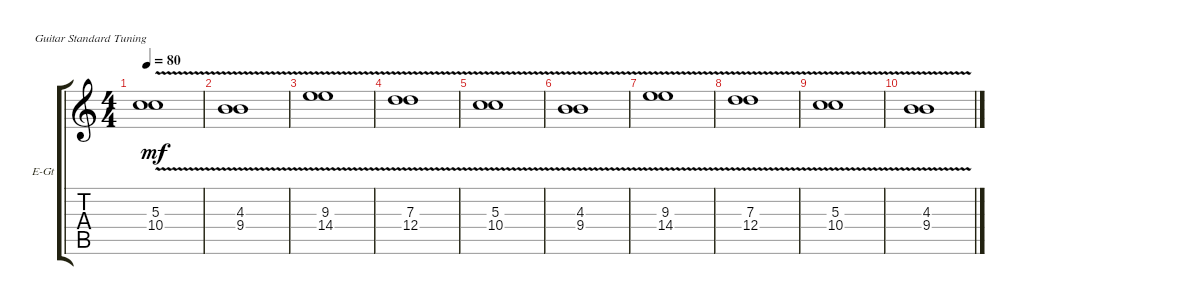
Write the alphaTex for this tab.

\defaultSystemsLayout 4
\bracketExtendMode groupsimilarinstruments
\firstSystemTrackNameOrientation horizontal
\otherSystemsTrackNameOrientation horizontal
\track ("Electric Guitar" "E-Gt") {multiBarRest instrument overdrivenguitar}
\staff {score tabs}
\tuning (E4 B3 G3 D3 A2 E2)
\ts (4 4)
\tempo 80
\clef g2
\ks c
(10.4{v} 5.3).1{dy mf} |
(9.4{v} 4.3).1 |
(14.4{v} 9.3).1 |
(12.4{v} 7.3).1 |
(10.4{v} 5.3).1 |
(9.4{v} 4.3).1 |
(14.4{v} 9.3).1 |
(12.4{v} 7.3).1 |
(10.4{v} 5.3).1 |
(9.4{v} 4.3).1
